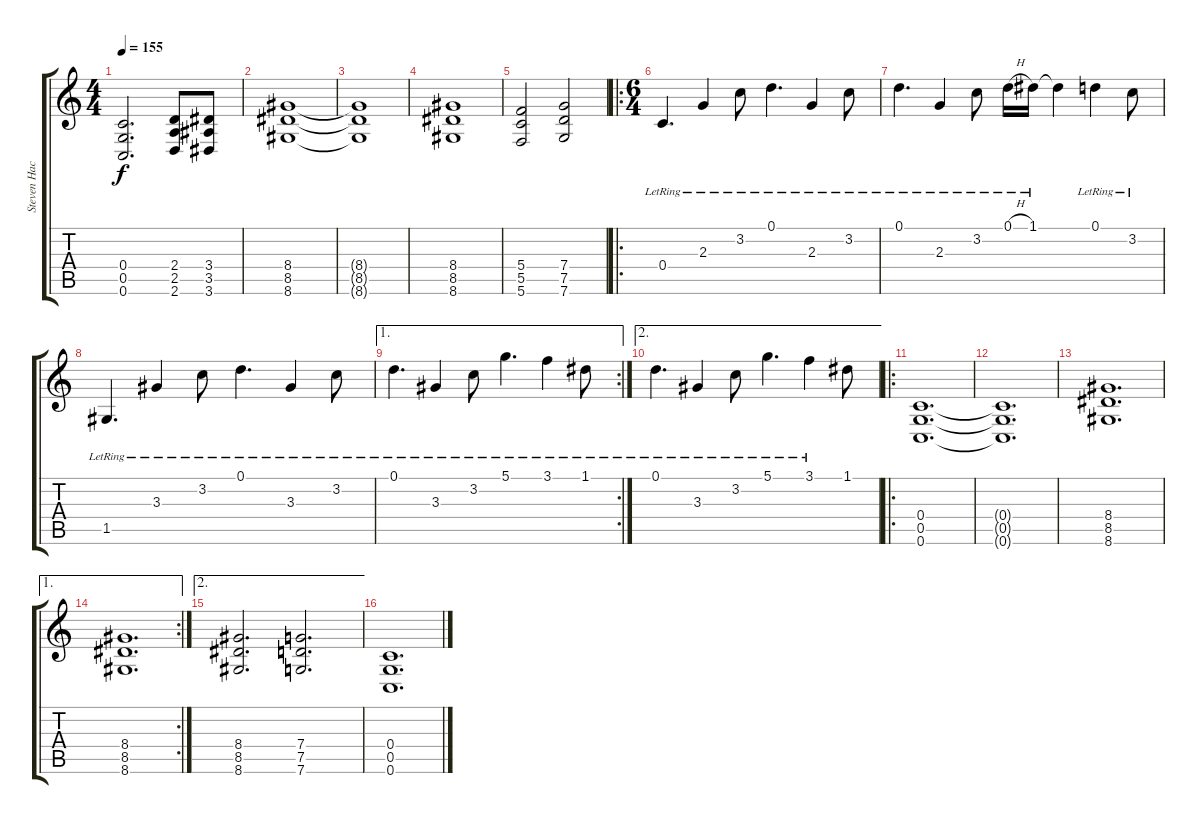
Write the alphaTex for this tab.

\track ("Steven Hackney 1" "Steven Hac") {instrument distortionguitar bank 255}
\staff {score tabs}
\tuning (D4 A3 F3 C3 G2 C2) {hide}
\ts (4 4)
\tempo 155
\clef g2
\ks c
(0.4 0.5 0.6).2{d dy f} (2.4 2.5 2.6).8 (3.4 3.5 3.6).8 |
(8.4 8.5 8.6).1 |
(8.4{t} 8.5{t} 8.6{t}).1 |
(8.4 8.5 8.6).1 |
(5.4 5.5 5.6).2 (7.4 7.5 7.6).2 |
\ro
\ts (6 4)
0.4{lr}.4{d} 2.3{lr}.4 3.2{lr}.8 0.1{lr}.4{d} 2.3{lr}.4 3.2{lr}.8 |
0.1{lr}.4{d} 2.3{lr}.4 3.2{lr}.8 0.1{h lr}.16 1.1{lr}.16 1.1{t}.4 0.1{lr}.4 3.2{lr}.8 |
1.5{lr}.4{d} 3.3{lr}.4 3.2{lr}.8 0.1{lr}.4{d} 3.3{lr}.4 3.2{lr}.8 |
\ae 1
\rc 2
0.1{lr}.4{d} 3.3{lr}.4 3.2{lr}.8 5.1{lr}.4{d} 3.1{lr}.4 1.1{lr}.8 |
\ae 2
0.1{lr}.4{d} 3.3{lr}.4 3.2{lr}.8 5.1{lr}.4{d} 3.1{lr}.4 1.1.8 |
\ro
(0.4 0.5 0.6).1{d} |
(0.4{t} 0.5{t} 0.6{t}).1{d} |
(8.4 8.5 8.6).1{d} |
\ae 1
\rc 2
(8.4 8.5 8.6).1{d} |
\ae 2
(8.4 8.5 8.6).2{d} (7.4 7.5 7.6).2{d} |
(0.4 0.5 0.6).1{d}
